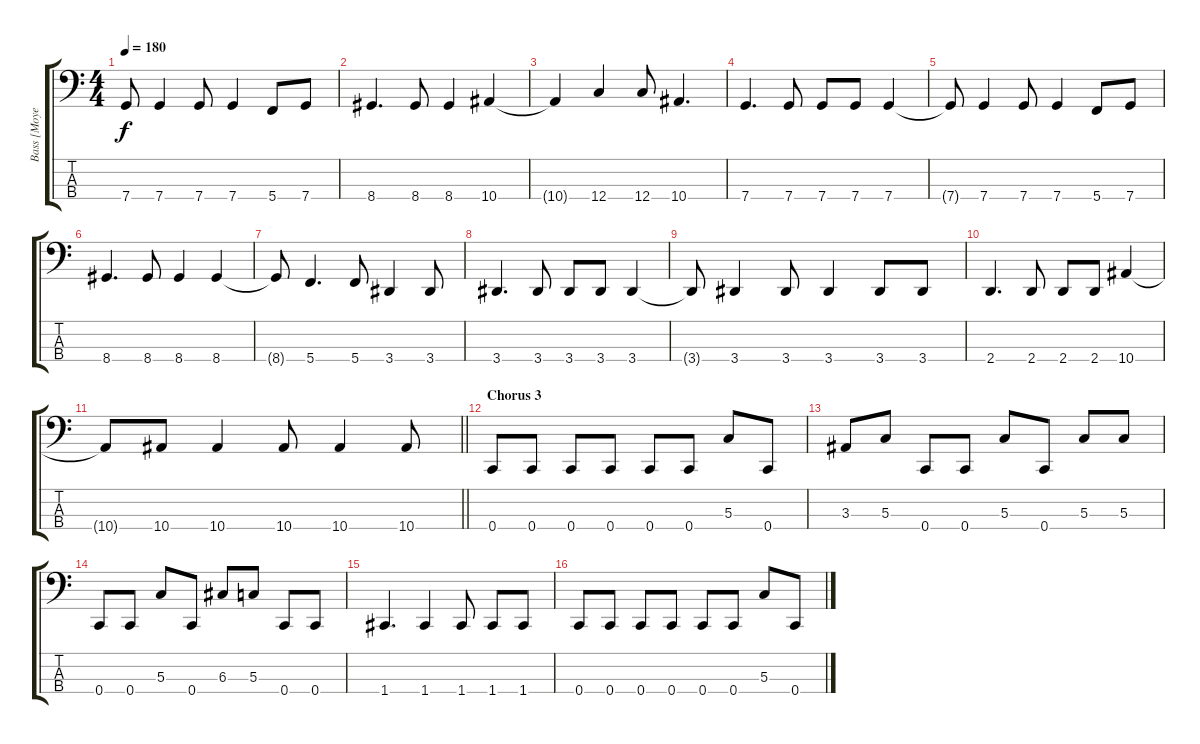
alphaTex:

\track ("Bass [Moyer]" "Bass [Moye") {instrument electricbassfinger}
\staff {score tabs}
\tuning (F2 C2 G1 C1) {hide}
\ts (4 4)
\tempo 180
\clef f4
\ks c
7.4{t}.8{dy f} 7.4.4 7.4.8 7.4.4 5.4.8 7.4.8 |
8.4.4{d} 8.4.8 8.4.4 10.4.4 |
10.4{t}.4 12.4.4 12.4.8 10.4.4{d} |
7.4.4{d} 7.4.8 7.4.8 7.4.8 7.4.4 |
7.4{t}.8 7.4.4 7.4.8 7.4.4 5.4.8 7.4.8 |
8.4.4{d} 8.4.8 8.4.4 8.4.4 |
8.4{t}.8 5.4.4{d} 5.4.8 3.4.4 3.4.8 |
3.4.4{d} 3.4.8 3.4.8 3.4.8 3.4.4 |
3.4{t}.8 3.4.4 3.4.8 3.4.4 3.4.8 3.4.8 |
2.4.4{d} 2.4.8 2.4.8 2.4.8 10.4.4 |
\barLineRight lightlight
10.4{t}.8 10.4.8 10.4.4 10.4.8 10.4.4 10.4.8 |
\section ("" "Chorus 3")
0.4.8 0.4.8 0.4.8 0.4.8 0.4.8 0.4.8 5.3.8 0.4.8 |
3.3.8 5.3.8 0.4.8 0.4.8 5.3.8 0.4.8 5.3.8 5.3.8 |
0.4.8 0.4.8 5.3.8 0.4.8 6.3.8 5.3.8 0.4.8 0.4.8 |
1.4.4{d} 1.4.4 1.4.8 1.4.8 1.4.8 |
0.4.8 0.4.8 0.4.8 0.4.8 0.4.8 0.4.8 5.3.8 0.4.8
